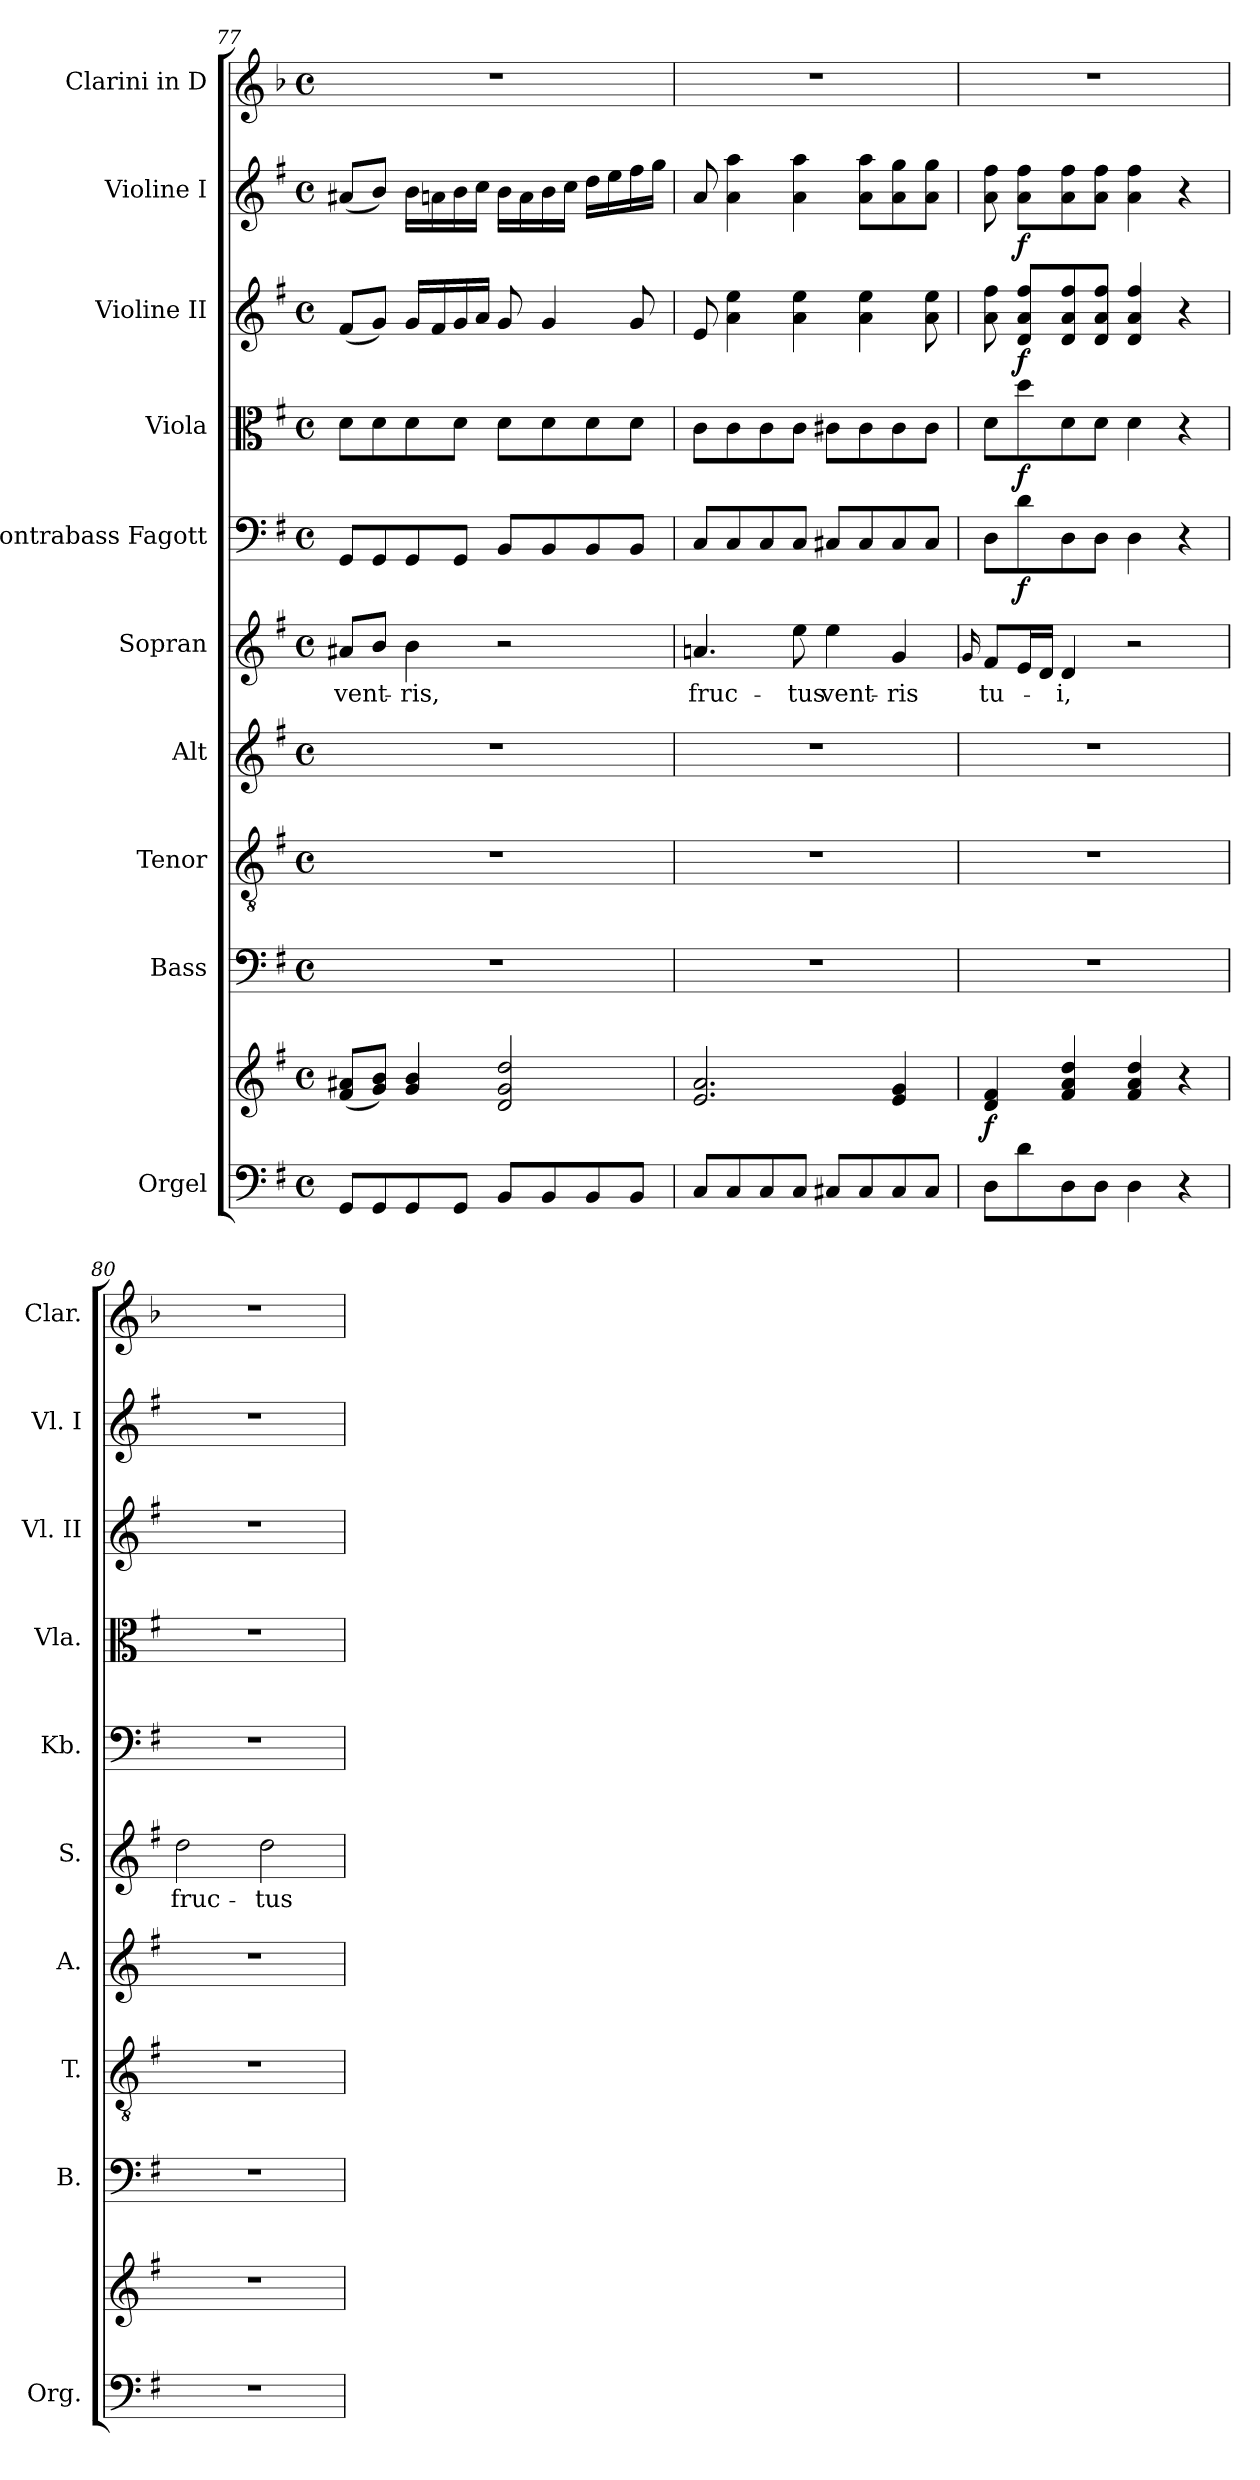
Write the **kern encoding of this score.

**kern	**kern	**dynam	**kern	**kern	**kern	**kern	**text	**kern	**dynam	**kern	**dynam	**kern	**dynam	**kern	**dynam	**kern
*part10	*part10	*part10	*part9	*part8	*part7	*part6	*part6	*part5	*part5	*part4	*part4	*part3	*part3	*part2	*part2	*part1
*staff11	*staff10	*staff10/11	*staff9	*staff8	*staff7	*staff6	*staff6	*staff5	*staff5	*staff4	*staff4	*staff3	*staff3	*staff2	*staff2	*staff1
*I"Orgel	*	*	*I"Bass	*I"Tenor	*I"Alt	*I"Sopran	*	*I"Kontrabass Fagott	*	*I"Viola	*	*I"Violine II	*	*I"Violine I	*	*I"Clarini in D
*I'Org.	*	*	*I'B.	*I'T.	*I'A.	*I'S.	*	*I'Kb.	*	*I'Vla.	*	*I'Vl. II	*	*I'Vl. I	*	*I'Clar.
!!LO:PB:g=z
*clefF4	*clefG2	*	*clefF4	*clefGv2	*clefG2	*clefG2	*	*clefF4	*	*clefC3	*	*clefG2	*	*clefG2	*	*clefG2
*	*	*	*	*	*	*	*	*ITrd7c12	*	*	*	*	*	*	*	*ITrd-1c-2
*k[f#]	*k[f#]	*	*k[f#]	*k[f#]	*k[f#]	*k[f#]	*	*k[f#]	*	*k[f#]	*	*k[f#]	*	*k[f#]	*	*k[f#]
*G:	*G:	*	*G:	*G:	*G:	*G:	*	*G:	*	*G:	*	*G:	*	*G:	*	*G:
*M4/4	*M4/4	*	*M4/4	*M4/4	*M4/4	*M4/4	*	*M4/4	*	*M4/4	*	*M4/4	*	*M4/4	*	*M4/4
*met(c)	*met(c)	*	*met(c)	*met(c)	*met(c)	*met(c)	*	*met(c)	*	*met(c)	*	*met(c)	*	*met(c)	*	*met(c)
=77	=77	=77	=77	=77	=77	=77	=77	=77	=77	=77	=77	=77	=77	=77	=77	=77
!	!	!	!	!	!	!	!LO:LY:b	!	!	!	!	!	!	!	!	!
8GG/L	(<8f#/ 8a#X/L	.	1r	1r	1r	8a#X/L	vent-	8GGG/L	.	8d\L	.	(<8f#/L	.	(<8a#X/L	.	1r
8GG/	8g/ 8b/J)	.	.	.	.	8b/J	.	8GGG/	.	8d\	.	8g/J)	.	8b/J)	.	.
!	!	!	!	!	!	!	!LO:LY:b	!	!	!	!	!	!	!	!	!
8GG/	4g/ 4b/	.	.	.	.	4b\	-ris,	8GGG/	.	8d\	.	16g/LL	.	16b\LL	.	.
.	.	.	.	.	.	.	.	.	.	.	.	16f#/	.	16an\	.	.
8GG/J	.	.	.	.	.	.	.	8GGG/J	.	8d\J	.	16g/	.	16b\	.	.
.	.	.	.	.	.	.	.	.	.	.	.	16a/JJ	.	16cc\JJ	.	.
8BB/L	2d/ 2g/ 2dd/	.	.	.	.	2r	.	8BBB/L	.	8d\L	.	8g/	.	16b\LL	.	.
.	.	.	.	.	.	.	.	.	.	.	.	.	.	16a\	.	.
8BB/	.	.	.	.	.	.	.	8BBB/	.	8d\	.	4g/	.	16b\	.	.
.	.	.	.	.	.	.	.	.	.	.	.	.	.	16cc\JJ	.	.
8BB/	.	.	.	.	.	.	.	8BBB/	.	8d\	.	.	.	16dd\LL	.	.
.	.	.	.	.	.	.	.	.	.	.	.	.	.	16ee\	.	.
8BB/J	.	.	.	.	.	.	.	8BBB/J	.	8d\J	.	8g/	.	16ff#\	.	.
.	.	.	.	.	.	.	.	.	.	.	.	.	.	16gg\JJ	.	.
=78	=78	=78	=78	=78	=78	=78	=78	=78	=78	=78	=78	=78	=78	=78	=78	=78
!	!	!	!	!	!	!	!LO:LY:b	!	!	!	!	!	!	!	!	!
8C/L	2.e/ 2.a/	.	1r	1r	1r	4.an/	fruc-	8CC/L	.	8c\L	.	8e/	.	8a/	.	1r
8C/	.	.	.	.	.	.	.	8CC/	.	8c\	.	4a\ 4ee\	.	4a\ 4aa\	.	.
8C/	.	.	.	.	.	.	.	8CC/	.	8c\	.	.	.	.	.	.
!	!	!	!	!	!	!	!LO:LY:b	!	!	!	!	!	!	!	!	!
8C/J	.	.	.	.	.	8ee\	-tus	8CC/J	.	8c\J	.	4a\ 4ee\	.	4a\ 4aa\	.	.
!	!	!	!	!	!	!	!LO:LY:b	!	!	!	!	!	!	!	!	!
8C#X/L	.	.	.	.	.	4ee\	vent-	8CC#X/L	.	8c#X\L	.	.	.	.	.	.
8C#/	.	.	.	.	.	.	.	8CC#/	.	8c#\	.	4a\ 4ee\	.	8a\ 8aa\L	.	.
!	!	!	!	!	!	!	!LO:LY:b	!	!	!	!	!	!	!	!	!
8C#/	4e/ 4g/	.	.	.	.	4g/	-ris	8CC#/	.	8c#\	.	.	.	8a\ 8gg\	.	.
8C#/J	.	.	.	.	.	.	.	8CC#/J	.	8c#\J	.	8a\ 8ee\	.	8a\ 8gg\J	.	.
=79	=79	=79	=79	=79	=79	=79	=79	=79	=79	=79	=79	=79	=79	=79	=79	=79
.	.	.	.	.	.	16qqg/	.	.	.	.	.	.	.	.	.	.
!	!	!LO:DY:b	!	!	!	!	!LO:LY:b	!	!	!	!	!	!	!	!	!
8D\L	4d/ 4f#/	f	1r	1r	1r	8f#/L	tu-	8DD\L	.	8d\L	.	8a\ 8ff#\	.	8a\ 8ff#\	.	1r
!	!	!	!	!	!	!	!	!	!LO:DY:b	!	!LO:DY:b	!	!LO:DY:b	!	!LO:DY:b	!
8d\	.	.	.	.	.	16e/L	.	8D\	f	8dd\	f	8d/ 8a/ 8ff#/L	f	8a\ 8ff#\L	f	.
.	.	.	.	.	.	16d/JJ	.	.	.	.	.	.	.	.	.	.
!	!	!	!	!	!	!	!LO:LY:b	!	!	!	!	!	!	!	!	!
8D\	4f#/ 4a/ 4dd/	.	.	.	.	4d/	-i,	8DD\	.	8d\	.	8d/ 8a/ 8ff#/	.	8a\ 8ff#\	.	.
8D\J	.	.	.	.	.	.	.	8DD\J	.	8d\J	.	8d/ 8a/ 8ff#/J	.	8a\ 8ff#\J	.	.
4D\	4f#/ 4a/ 4dd/	.	.	.	.	2r	.	4DD\	.	4d\	.	4d/ 4a/ 4ff#/	.	4a\ 4ff#\	.	.
4r	4r	.	.	.	.	.	.	4r	.	4r	.	4r	.	4r	.	.
=80	=80	=80	=80	=80	=80	=80	=80	=80	=80	=80	=80	=80	=80	=80	=80	=80
!	!	!	!	!	!	!	!LO:LY:b	!	!	!	!	!	!	!	!	!
1r	1r	.	1r	1r	1r	2dd\	fruc-	1r	.	1r	.	1r	.	1r	.	1r
!	!	!	!	!	!	!	!LO:LY:b	!	!	!	!	!	!	!	!	!
.	.	.	.	.	.	2dd\	-tus	.	.	.	.	.	.	.	.	.
=	=	=	=	=	=	=	=	=	=	=	=	=	=	=	=	=
*-	*-	*-	*-	*-	*-	*-	*-	*-	*-	*-	*-	*-	*-	*-	*-	*-
